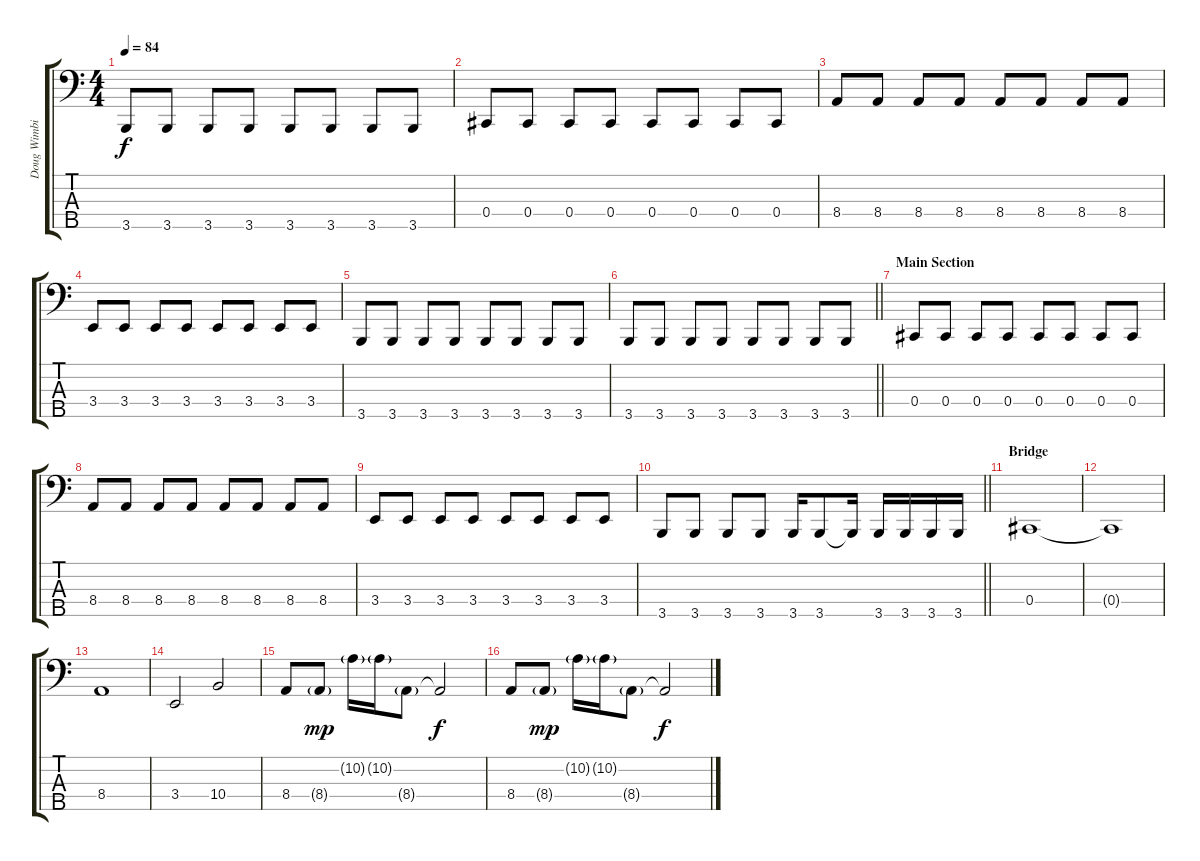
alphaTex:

\track ("Doug Wimbish" "Doug Wimbi") {instrument electricbassfinger}
\staff {score tabs}
\tuning (E2 B1 Gb1 Db1 Ab0) {hide}
\ts (4 4)
\tempo 84
\clef f4
\ks c
3.5.8{dy f} 3.5.8 3.5.8 3.5.8 3.5.8 3.5.8 3.5.8 3.5.8 |
0.4.8 0.4.8 0.4.8 0.4.8 0.4.8 0.4.8 0.4.8 0.4.8 |
8.4.8 8.4.8 8.4.8 8.4.8 8.4.8 8.4.8 8.4.8 8.4.8 |
3.4.8 3.4.8 3.4.8 3.4.8 3.4.8 3.4.8 3.4.8 3.4.8 |
3.5.8 3.5.8 3.5.8 3.5.8 3.5.8 3.5.8 3.5.8 3.5.8 |
\barLineRight lightlight
3.5.8 3.5.8 3.5.8 3.5.8 3.5.8 3.5.8 3.5.8 3.5.8 |
\section ("" "Main Section")
0.4.8 0.4.8 0.4.8 0.4.8 0.4.8 0.4.8 0.4.8 0.4.8 |
8.4.8 8.4.8 8.4.8 8.4.8 8.4.8 8.4.8 8.4.8 8.4.8 |
3.4.8 3.4.8 3.4.8 3.4.8 3.4.8 3.4.8 3.4.8 3.4.8 |
\barLineRight lightlight
3.5.8 3.5.8 3.5.8 3.5.8 3.5.16 3.5.8 3.5{t}.16 3.5.16 3.5.16 3.5.16 3.5.16 |
\section ("" "Bridge")
0.4.1 |
0.4{t}.1 |
8.4.1 |
3.4.2 10.4.2 |
8.4.8 8.4{g}.8{dy mp} 10.2{g}.16 10.2{g}.16 8.4{g}.8 8.4{t}.2{dy f} |
8.4.8 8.4{g}.8{dy mp} 10.2{g}.16 10.2{g}.16 8.4{g}.8 8.4{t}.2{dy f}
